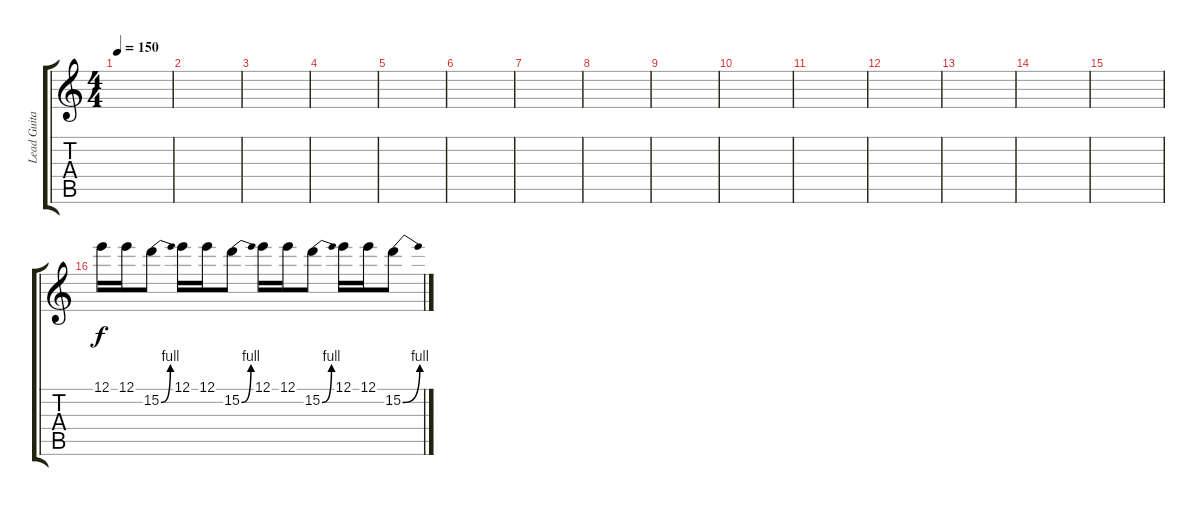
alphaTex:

\track ("Lead Guitar" "Lead Guita") {instrument overdrivenguitar}
\staff {score tabs}
\tuning (E4 B3 G3 D3 A2 E2) {hide}
\ts (4 4)
\tempo 150
\clef g2
\ks c
|
|
|
|
|
|
|
|
|
|
|
|
|
|
|
12.1.16 12.1.16 15.2{be (bend 0 0 60 4)}.8 12.1.16 12.1.16 15.2{be (bend 0 0 60 4)}.8 12.1.16 12.1.16 15.2{be (bend 0 0 60 4)}.8 12.1.16 12.1.16 15.2{be (bend 0 0 60 4)}.8
